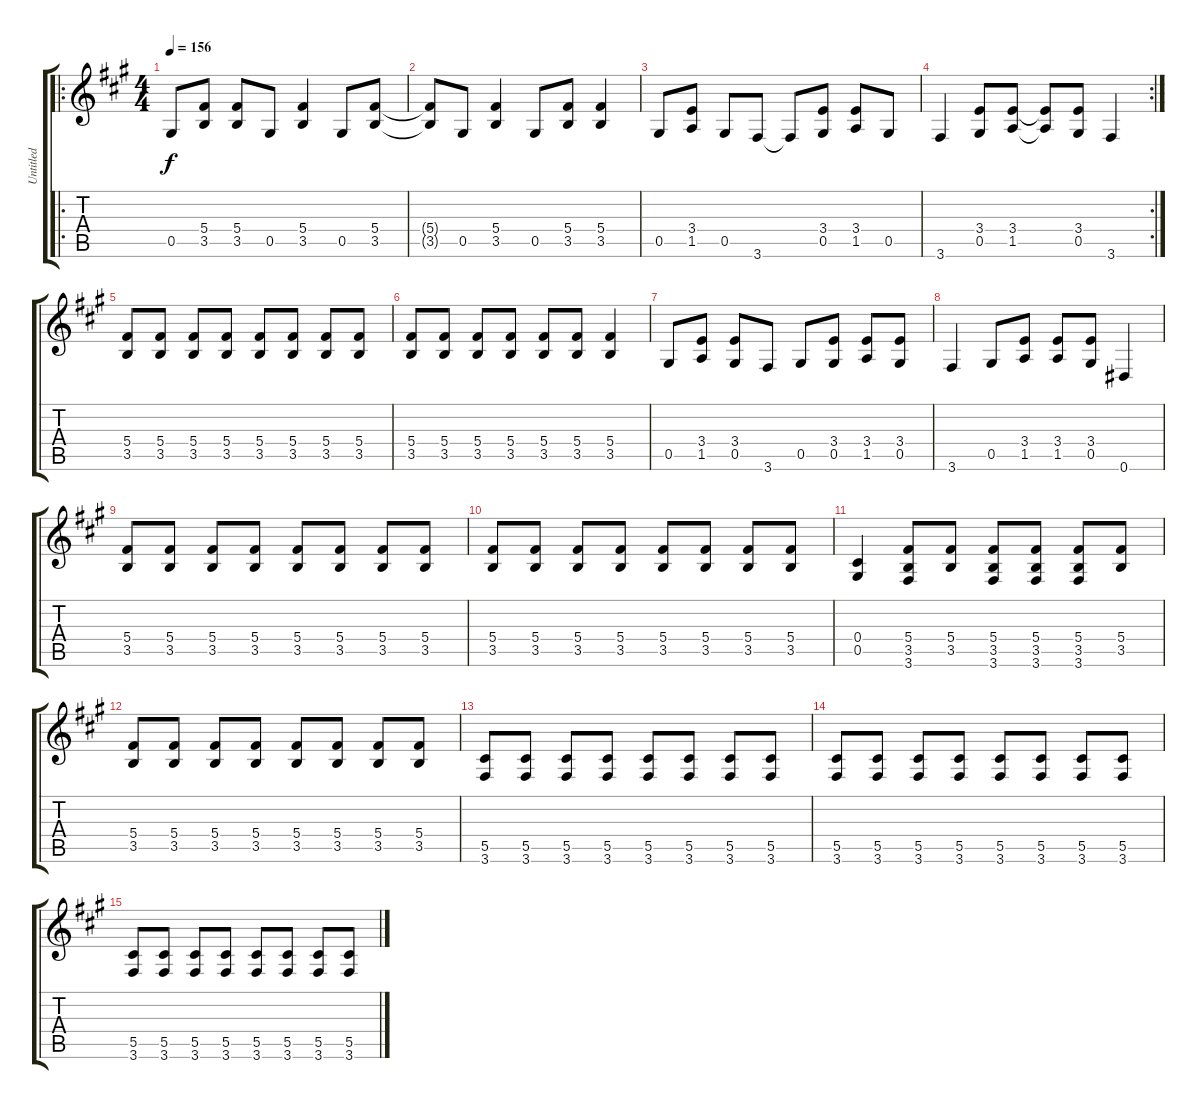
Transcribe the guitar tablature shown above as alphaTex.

\track ("Untitled" "Untitled") {instrument distortionguitar}
\staff {score tabs}
\tuning (Eb4 Bb3 Gb3 Db3 Ab2 Eb2) {hide}
\ro
\ts (4 4)
\tempo 156
\clef g2
\ks a
0.5.8{dy f} (5.4 3.5).8 (5.4 3.5).8 0.5.8 (5.4 3.5).4 0.5.8 (5.4 3.5).8 |
(5.4{t} 3.5{t}).8 0.5.8 (5.4 3.5).4 0.5.8 (5.4 3.5).8 (5.4 3.5).4 |
0.5.8 (3.4 1.5).8 0.5.8 3.6.8 3.6{t}.8 (3.4 0.5).8 (3.4 1.5).8 0.5.8 |
\rc 2
3.6.4 (3.4 0.5).8 (3.4 1.5).8 (3.4{t} 1.5{t}).8 (3.4 0.5).8 3.6.4 |
(5.4 3.5).8 (5.4 3.5).8 (5.4 3.5).8 (5.4 3.5).8 (5.4 3.5).8 (5.4 3.5).8 (5.4 3.5).8 (5.4 3.5).8 |
(5.4 3.5).8 (5.4 3.5).8 (5.4 3.5).8 (5.4 3.5).8 (5.4 3.5).8 (5.4 3.5).8 (5.4 3.5).4 |
0.5.8 (3.4 1.5).8 (3.4 0.5).8 3.6.8 0.5.8 (3.4 0.5).8 (3.4 1.5).8 (3.4 0.5).8 |
3.6.4 0.5.8 (3.4 1.5).8 (3.4 1.5).8 (3.4 0.5).8 0.6.4 |
(5.4 3.5).8 (5.4 3.5).8 (5.4 3.5).8 (5.4 3.5).8 (5.4 3.5).8 (5.4 3.5).8 (5.4 3.5).8 (5.4 3.5).8 |
(5.4 3.5).8 (5.4 3.5).8 (5.4 3.5).8 (5.4 3.5).8 (5.4 3.5).8 (5.4 3.5).8 (5.4 3.5).8 (5.4 3.5).8 |
(0.4 0.5).4 (5.4 3.5 3.6).8 (5.4 3.5).8 (5.4 3.5 3.6).8 (5.4 3.5 3.6).8 (5.4 3.5 3.6).8 (5.4 3.5).8 |
(5.4 3.5).8 (5.4 3.5).8 (5.4 3.5).8 (5.4 3.5).8 (5.4 3.5).8 (5.4 3.5).8 (5.4 3.5).8 (5.4 3.5).8 |
(5.5 3.6).8 (5.5 3.6).8 (5.5 3.6).8 (5.5 3.6).8 (5.5 3.6).8 (5.5 3.6).8 (5.5 3.6).8 (5.5 3.6).8 |
(5.5 3.6).8 (5.5 3.6).8 (5.5 3.6).8 (5.5 3.6).8 (5.5 3.6).8 (5.5 3.6).8 (5.5 3.6).8 (5.5 3.6).8 |
(5.5 3.6).8 (5.5 3.6).8 (5.5 3.6).8 (5.5 3.6).8 (5.5 3.6).8 (5.5 3.6).8 (5.5 3.6).8 (5.5 3.6).8
